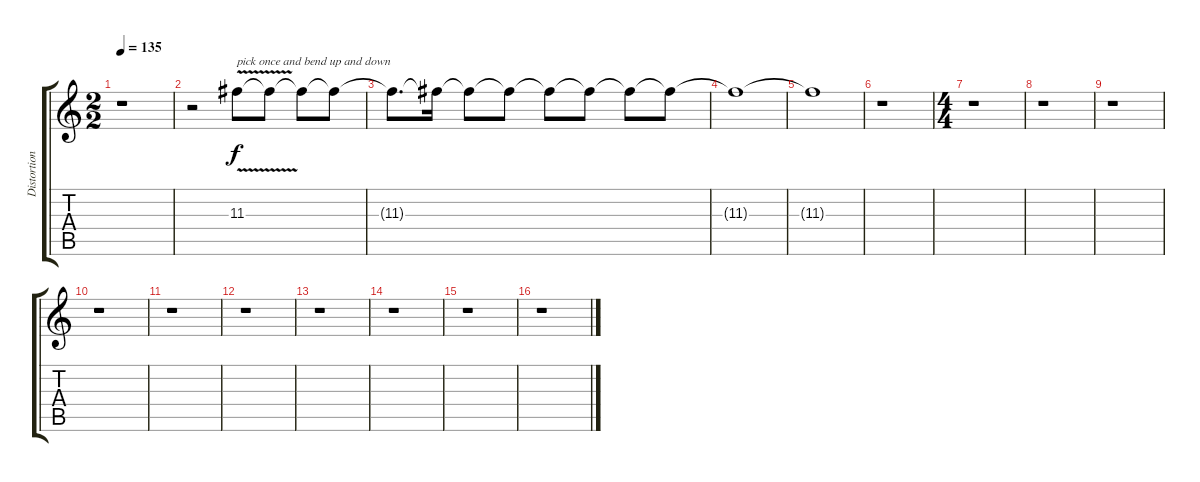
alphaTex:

\track ("Distortion Guitar Fills 1" "Distortion") {instrument distortionguitar}
\staff {score tabs}
\tuning (E4 B3 G3 D3 A2 E2) {hide}
\ts (2 2)
\tempo 135
\clef g2
\ks c
r.1{dy f} |
r.2 11.3{v}.8{txt "pick once and bend up and down"} 11.3{t}.8 11.3{t}.8 11.3{t}.8 |
11.3{t}.8{d} 11.3{t}.16 11.3{t}.8 11.3{t}.8 11.3{t}.8 11.3{t}.8 11.3{t}.8 11.3{t}.8 |
11.3{t}.1 |
11.3{t}.1{volume 0} |
r.1{volume 11} |
\ts (4 4)
r.1 |
r.1 |
r.1 |
r.1 |
r.1 |
r.1 |
r.1 |
r.1 |
r.1 |
r.1
